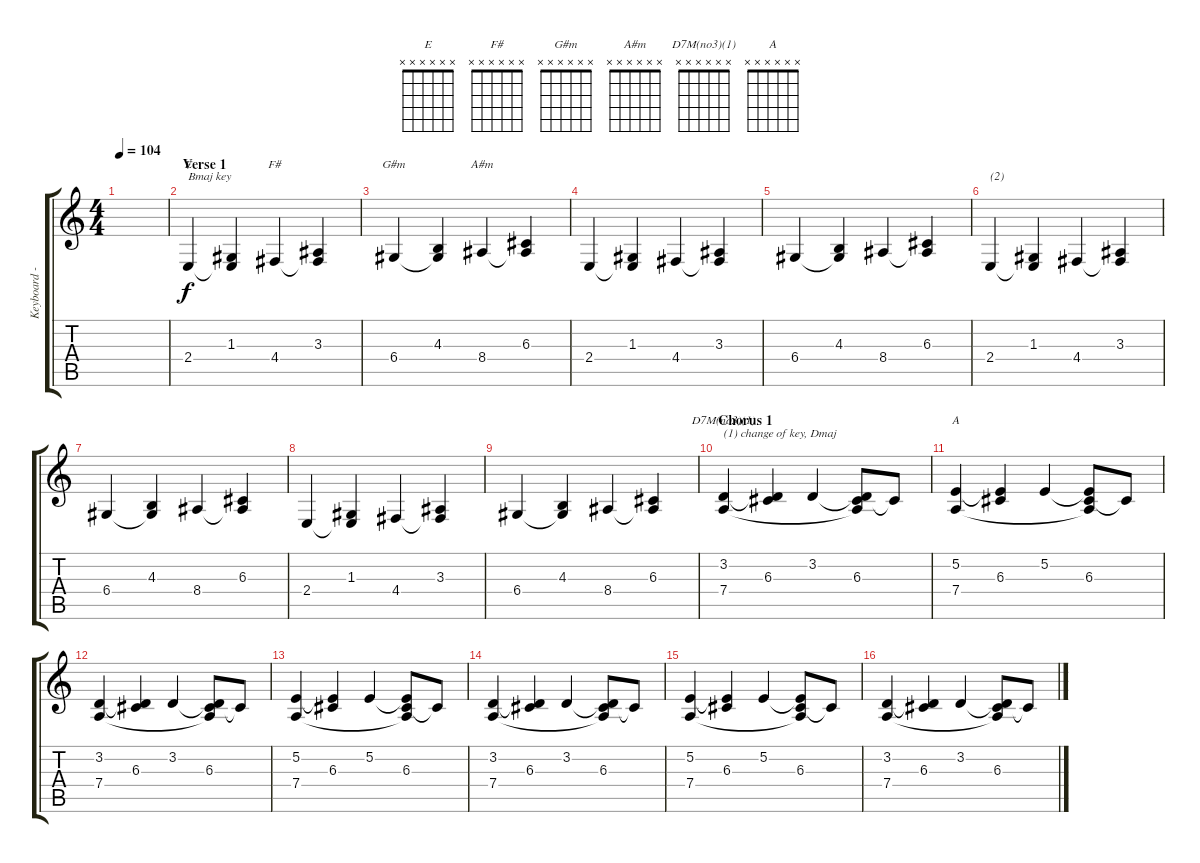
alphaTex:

\track ("Keyboard - left hand (chords, basses)" "Keyboard -") {instrument drawbarorgan}
\staff {score tabs}
\tuning (E4 B3 G3 D3 A2 E2) {hide}
\chord ("E" x x x x x x)
\chord ("F#" x x x x x x)
\chord ("G#m" x x x x x x)
\chord ("A#m" x x x x x x)
\chord ("D7M(no3)(1)" x x x x x x)
\chord ("A" x x x x x x)
\ts (4 4)
\tempo 104
\clef g2
\ks c
|
\section ("" "Verse 1")
2.4.4{ch "E" txt "Bmaj key"} (1.3 2.4{t}).4 4.4.4{ch "F#"} (3.3 4.4{t}).4 |
6.4.4{ch "G#m"} (4.3 6.4{t}).4 8.4.4{ch "A#m"} (6.3 8.4{t}).4 |
2.4.4 (1.3 2.4{t}).4 4.4.4 (3.3 4.4{t}).4 |
6.4.4 (4.3 6.4{t}).4 8.4.4 (6.3 8.4{t}).4 |
2.4.4{txt "(2)"} (1.3 2.4{t}).4 4.4.4 (3.3 4.4{t}).4 |
6.4.4 (4.3 6.4{t}).4 8.4.4 (6.3 8.4{t}).4 |
2.4.4 (1.3 2.4{t}).4 4.4.4 (3.3 4.4{t}).4 |
6.4.4 (4.3 6.4{t}).4 8.4.4 (6.3 8.4{t}).4 |
\section ("" "Chorus 1")
(3.2 7.4).4{ch "D7M(no3)(1)" txt "(1) change of key, Dmaj"} (3.2{t} 6.3).4 3.2.4 (3.2{t} 6.3 7.4{t}).8 6.3{t}.8 |
(5.2 7.4).4{ch "A"} (5.2{t} 6.3).4 5.2.4 (5.2{t} 6.3 7.4{t}).8 6.3{t}.8 |
(3.2 7.4).4 (3.2{t} 6.3).4 3.2.4 (3.2{t} 6.3 7.4{t}).8 6.3{t}.8 |
(5.2 7.4).4 (5.2{t} 6.3).4 5.2.4 (5.2{t} 6.3 7.4{t}).8 6.3{t}.8 |
(3.2 7.4).4 (3.2{t} 6.3).4 3.2.4 (3.2{t} 6.3 7.4{t}).8 6.3{t}.8 |
(5.2 7.4).4 (5.2{t} 6.3).4 5.2.4 (5.2{t} 6.3 7.4{t}).8 6.3{t}.8 |
(3.2 7.4).4 (3.2{t} 6.3).4 3.2.4 (3.2{t} 6.3 7.4{t}).8 6.3{t}.8
